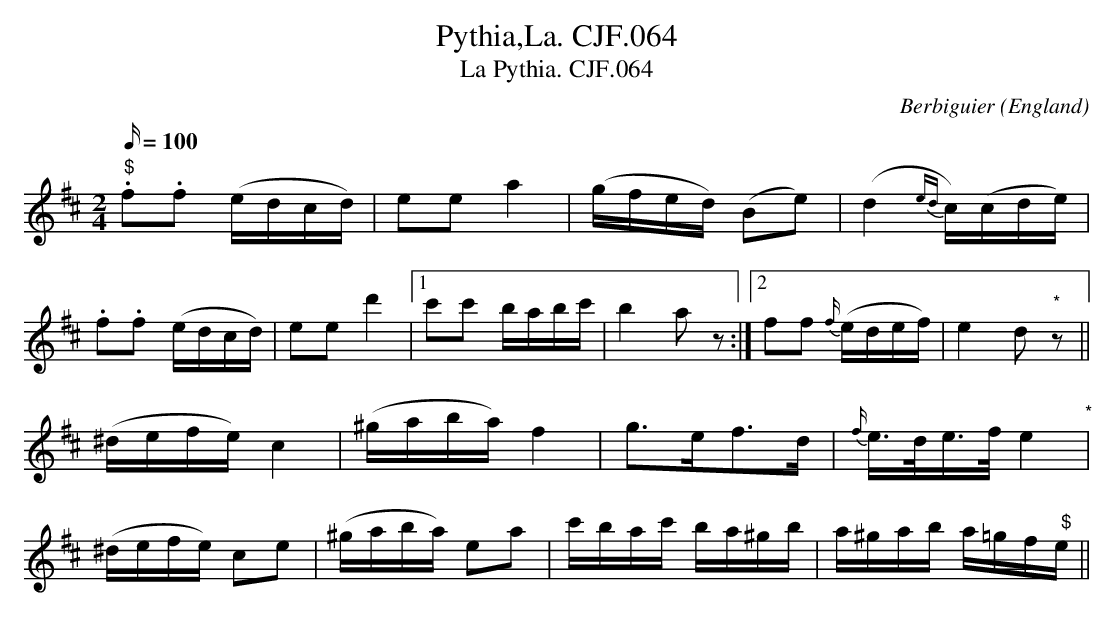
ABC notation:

X:1
T:Pythia,La. CJF.064
T:La Pythia. CJF.064
M:2/4
L:1/16
Q:100
C:Berbiguier
O:England
K:D
"$".f2.f2 (edcd)|e2e2a4|(gfed) (B2e2)|(d4{ed}c)(cde)|!\
.f2.f2 (edcd)|e2e2d'4|1c'2c'2 babc'|b4a2z2:|2\
f2f2 {f/}(edef)|e4d2"*"z2||!
(^defe)c4|(^gaba)f4|g3ef3d|{f/}e>de>fe4"*"|!
(^defe) c2e2|(^gaba) e2a2|c'bac' ba^gb|a^gab a=gf" $"e||
